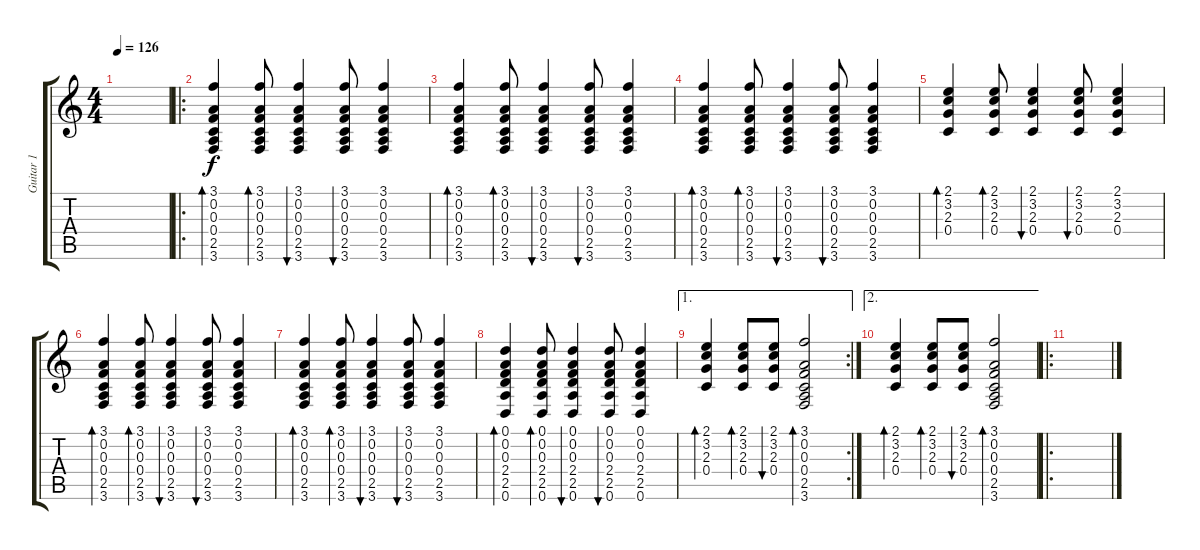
\track ("Guitar 1" "Guitar 1") {instrument acousticguitarnylon}
\staff {score tabs}
\tuning (D4 A3 F3 C3 G2 D2) {hide}
\ts (4 4)
\tempo 126
\clef g2
\ks c
|
\ro
(3.1 0.2 0.3 0.4 2.5 3.6).4{bd 30} (3.1 0.2 0.3 0.4 2.5 3.6).8{bd 30} (3.1 0.2 0.3 0.4 2.5 3.6).4{bu 30} (3.1 0.2 0.3 0.4 2.5 3.6).8{bu 60} (3.1 0.2 0.3 0.4 2.5 3.6).4 |
(3.1 0.2 0.3 0.4 2.5 3.6).4{bd 30} (3.1 0.2 0.3 0.4 2.5 3.6).8{bd 30} (3.1 0.2 0.3 0.4 2.5 3.6).4{bu 30} (3.1 0.2 0.3 0.4 2.5 3.6).8{bu 60} (3.1 0.2 0.3 0.4 2.5 3.6).4 |
(3.1 0.2 0.3 0.4 2.5 3.6).4{bd 30} (3.1 0.2 0.3 0.4 2.5 3.6).8{bd 30} (3.1 0.2 0.3 0.4 2.5 3.6).4{bu 30} (3.1 0.2 0.3 0.4 2.5 3.6).8{bu 60} (3.1 0.2 0.3 0.4 2.5 3.6).4 |
(2.1 3.2 2.3 0.4).4{bd 30} (2.1 3.2 2.3 0.4).8{bd 30} (2.1 3.2 2.3 0.4).4{bu 30} (2.1 3.2 2.3 0.4).8{bu 60} (2.1 3.2 2.3 0.4).4 |
(3.1 0.2 0.3 0.4 2.5 3.6).4{bd 30} (3.1 0.2 0.3 0.4 2.5 3.6).8{bd 30} (3.1 0.2 0.3 0.4 2.5 3.6).4{bu 30} (3.1 0.2 0.3 0.4 2.5 3.6).8{bu 60} (3.1 0.2 0.3 0.4 2.5 3.6).4 |
(3.1 0.2 0.3 0.4 2.5 3.6).4{bd 30} (3.1 0.2 0.3 0.4 2.5 3.6).8{bd 30} (3.1 0.2 0.3 0.4 2.5 3.6).4{bu 30} (3.1 0.2 0.3 0.4 2.5 3.6).8{bu 60} (3.1 0.2 0.3 0.4 2.5 3.6).4 |
(0.1 0.2 0.3 2.4 2.5 0.6).4{bd 30} (0.1 0.2 0.3 2.4 2.5 0.6).8{bd 30} (0.1 0.2 0.3 2.4 2.5 0.6).4{bu 30} (0.1 0.2 0.3 2.4 2.5 0.6).8{bu 60} (0.1 0.2 0.3 2.4 2.5 0.6).4 |
\ae 1
\rc 2
(2.1 3.2 2.3 0.4).4{bd 30} (2.1 3.2 2.3 0.4).8{bd 30} (2.1 3.2 2.3 0.4).8{bu 30} (3.1 0.2 0.3 0.4 2.5 3.6).2{bd 120} |
\ae 2
(2.1 3.2 2.3 0.4).4{bd 30} (2.1 3.2 2.3 0.4).8{bd 30} (2.1 3.2 2.3 0.4).8{bu 30} (3.1 0.2 0.3 0.4 2.5 3.6).2{bd 120} |
\ro
